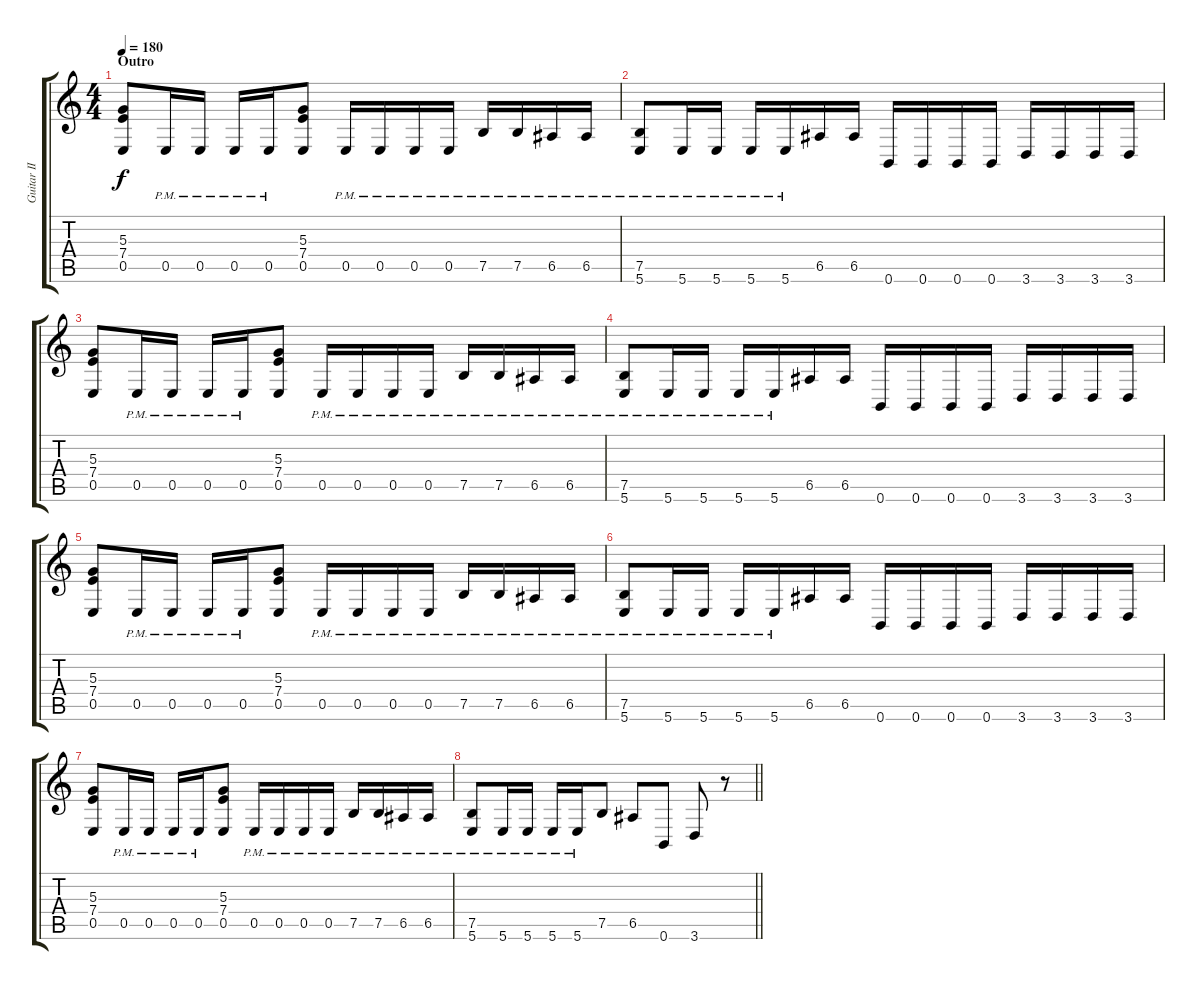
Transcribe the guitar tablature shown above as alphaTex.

\track ("Guitar II" "Guitar II") {instrument distortionguitar}
\staff {score tabs}
\tuning (B3 Gb3 D3 A2 E2 B1) {hide}
\ts (4 4)
\section ("" "Outro")
\tempo 180
\clef g2
\ks c
(5.3 7.4 0.5).8{dy f} 0.5{pm}.16 0.5{pm}.16 0.5{pm}.16 0.5{pm}.16 (5.3 7.4 0.5).8 0.5{pm}.16 0.5{pm}.16 0.5{pm}.16 0.5{pm}.16 7.5{pm}.16 7.5{pm}.16 6.5{pm}.16 6.5{pm}.16 |
(7.5{pm} 5.6{pm}).8 5.6{pm}.16 5.6{pm}.16 5.6{pm}.16 5.6{pm}.16 6.5.16 6.5.16 0.6.16 0.6.16 0.6.16 0.6.16 3.6.16 3.6.16 3.6.16 3.6.16 |
(5.3 7.4 0.5).8 0.5{pm}.16 0.5{pm}.16 0.5{pm}.16 0.5{pm}.16 (5.3 7.4 0.5).8 0.5{pm}.16 0.5{pm}.16 0.5{pm}.16 0.5{pm}.16 7.5{pm}.16 7.5{pm}.16 6.5{pm}.16 6.5{pm}.16 |
(7.5{pm} 5.6{pm}).8 5.6{pm}.16 5.6{pm}.16 5.6{pm}.16 5.6{pm}.16 6.5.16 6.5.16 0.6.16 0.6.16 0.6.16 0.6.16 3.6.16 3.6.16 3.6.16 3.6.16 |
(5.3 7.4 0.5).8 0.5{pm}.16 0.5{pm}.16 0.5{pm}.16 0.5{pm}.16 (5.3 7.4 0.5).8 0.5{pm}.16 0.5{pm}.16 0.5{pm}.16 0.5{pm}.16 7.5{pm}.16 7.5{pm}.16 6.5{pm}.16 6.5{pm}.16 |
(7.5{pm} 5.6{pm}).8 5.6{pm}.16 5.6{pm}.16 5.6{pm}.16 5.6{pm}.16 6.5.16 6.5.16 0.6.16 0.6.16 0.6.16 0.6.16 3.6.16 3.6.16 3.6.16 3.6.16 |
(5.3 7.4 0.5).8 0.5{pm}.16 0.5{pm}.16 0.5{pm}.16 0.5{pm}.16 (5.3 7.4 0.5).8 0.5{pm}.16 0.5{pm}.16 0.5{pm}.16 0.5{pm}.16 7.5{pm}.16 7.5{pm}.16 6.5{pm}.16 6.5{pm}.16 |
\barLineRight lightlight
(7.5{pm} 5.6{pm}).8 5.6{pm}.16 5.6{pm}.16 5.6{pm}.16 5.6{pm}.16 7.5.8 6.5.8 0.6.8 3.6.8 r.8
